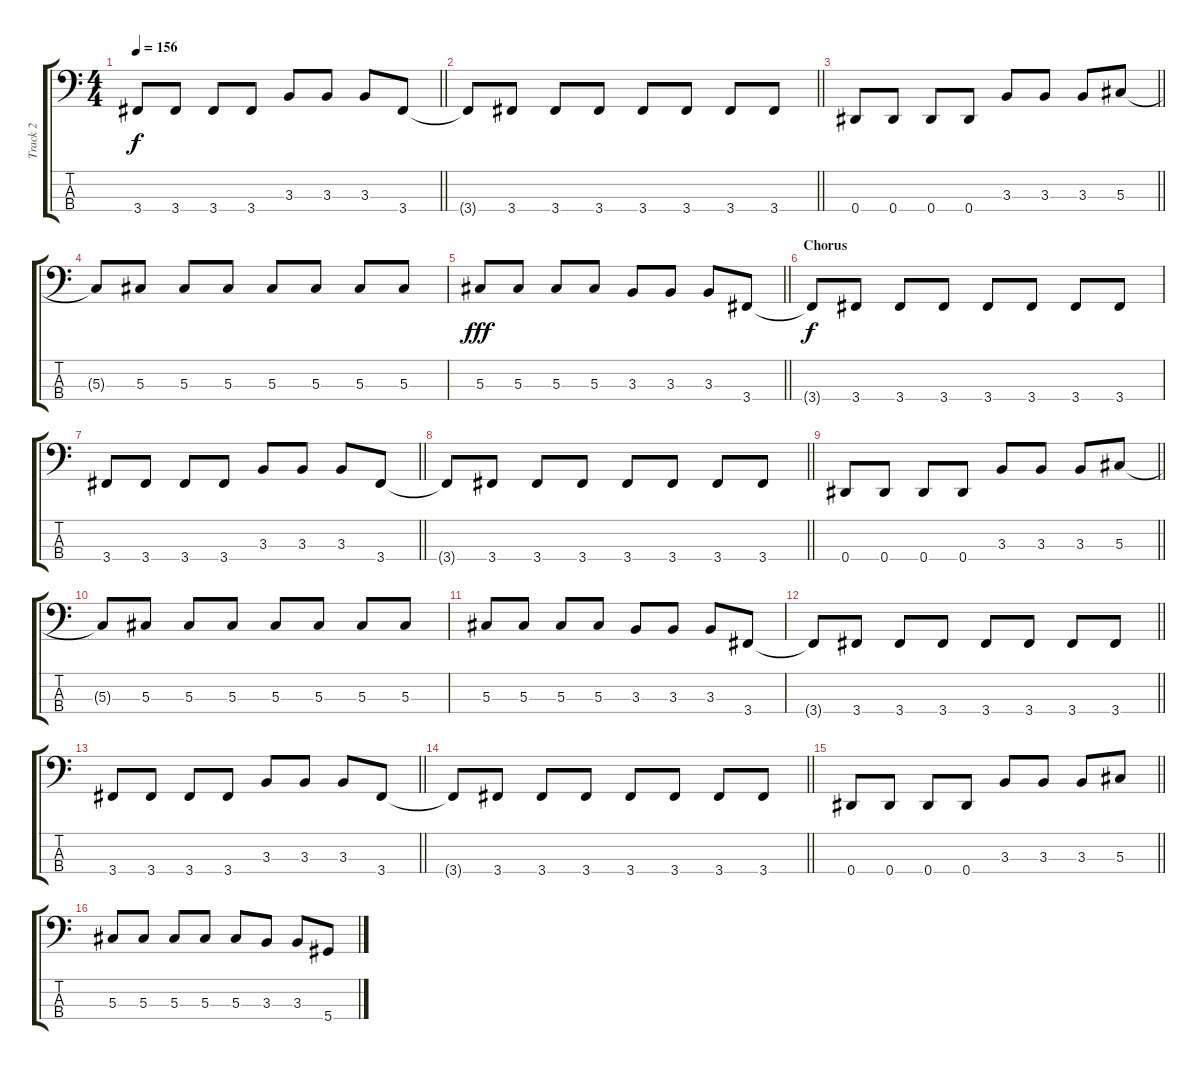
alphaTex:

\track ("Track 2" "Track 2") {instrument electricbasspick}
\staff {score tabs}
\tuning (Gb2 Db2 Ab1 Eb1) {hide}
\ts (4 4)
\tempo 156
\clef f4
\barLineRight lightlight
\ks c
3.4.8{dy f} 3.4.8 3.4.8 3.4.8 3.3.8 3.3.8 3.3.8 3.4.8 |
\barLineRight lightlight
3.4{t}.8 3.4.8 3.4.8 3.4.8 3.4.8 3.4.8 3.4.8 3.4.8 |
\barLineRight lightlight
0.4.8 0.4.8 0.4.8 0.4.8 3.3.8 3.3.8 3.3.8 5.3.8 |
5.3{t}.8 5.3.8 5.3.8 5.3.8 5.3.8 5.3.8 5.3.8 5.3.8 |
\barLineRight lightlight
5.3.8{dy fff} 5.3.8 5.3.8 5.3.8 3.3.8 3.3.8 3.3.8 3.4.8 |
\section ("" "Chorus")
3.4{t}.8{dy f} 3.4.8 3.4.8 3.4.8 3.4.8 3.4.8 3.4.8 3.4.8 |
\barLineRight lightlight
3.4.8 3.4.8 3.4.8 3.4.8 3.3.8 3.3.8 3.3.8 3.4.8 |
\barLineRight lightlight
3.4{t}.8 3.4.8 3.4.8 3.4.8 3.4.8 3.4.8 3.4.8 3.4.8 |
\barLineRight lightlight
0.4.8 0.4.8 0.4.8 0.4.8 3.3.8 3.3.8 3.3.8 5.3.8 |
5.3{t}.8 5.3.8 5.3.8 5.3.8 5.3.8 5.3.8 5.3.8 5.3.8 |
5.3.8 5.3.8 5.3.8 5.3.8 3.3.8 3.3.8 3.3.8 3.4.8 |
\barLineRight lightlight
3.4{t}.8 3.4.8 3.4.8 3.4.8 3.4.8 3.4.8 3.4.8 3.4.8 |
\barLineRight lightlight
3.4.8 3.4.8 3.4.8 3.4.8 3.3.8 3.3.8 3.3.8 3.4.8 |
\barLineRight lightlight
3.4{t}.8 3.4.8 3.4.8 3.4.8 3.4.8 3.4.8 3.4.8 3.4.8 |
\barLineRight lightlight
0.4.8 0.4.8 0.4.8 0.4.8 3.3.8 3.3.8 3.3.8 5.3.8 |
5.3.8 5.3.8 5.3.8 5.3.8 5.3.8 3.3.8 3.3.8 5.4.8
